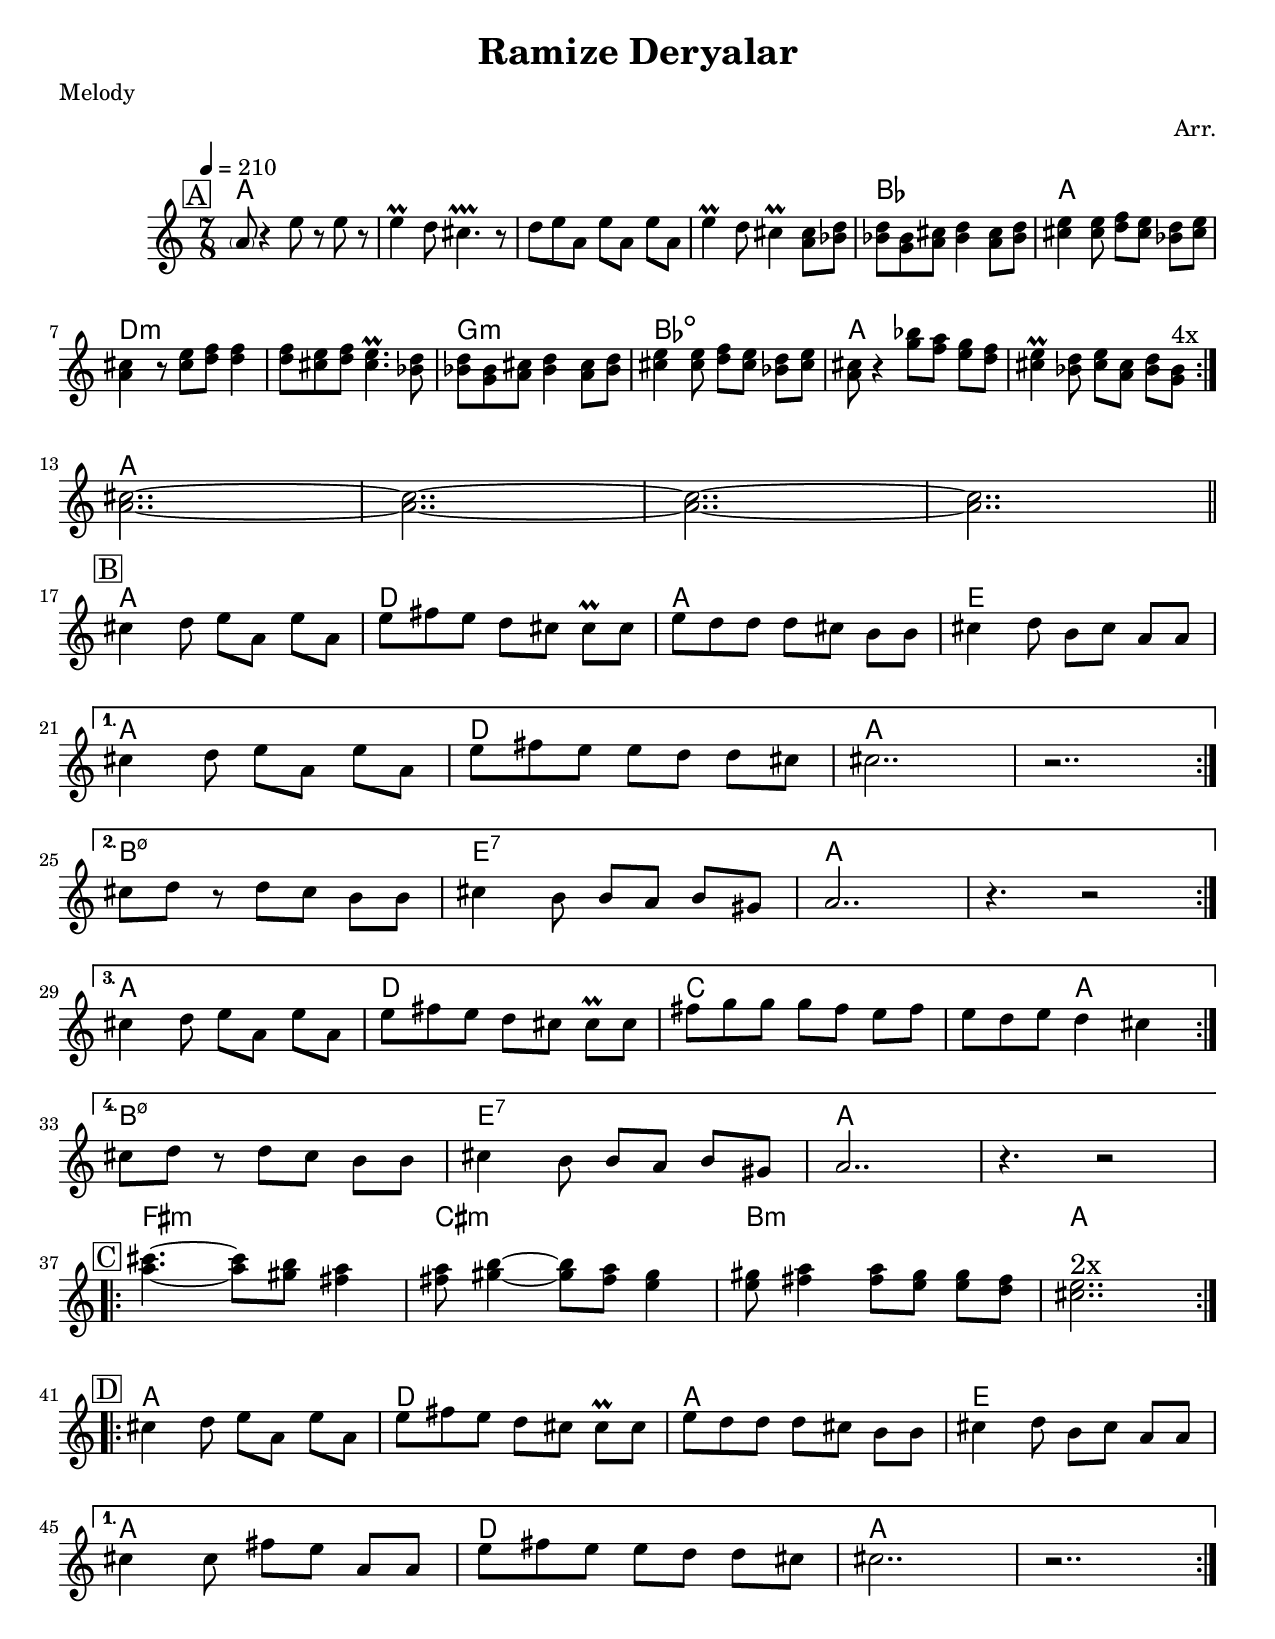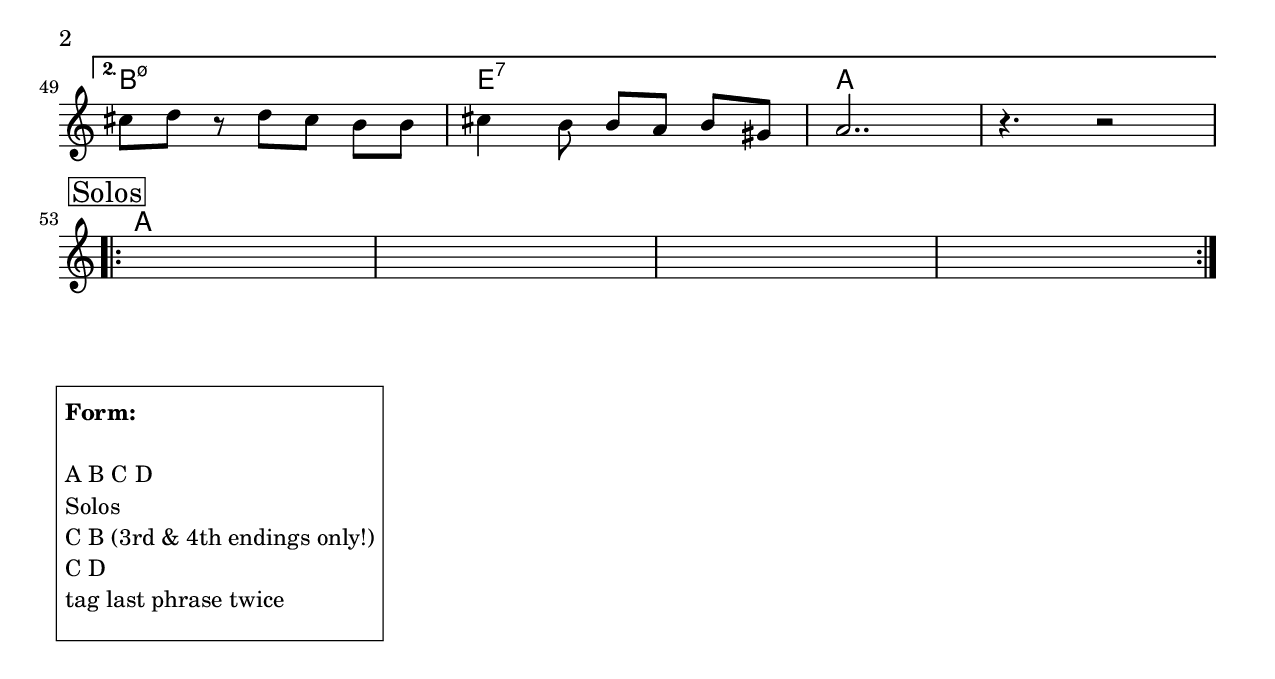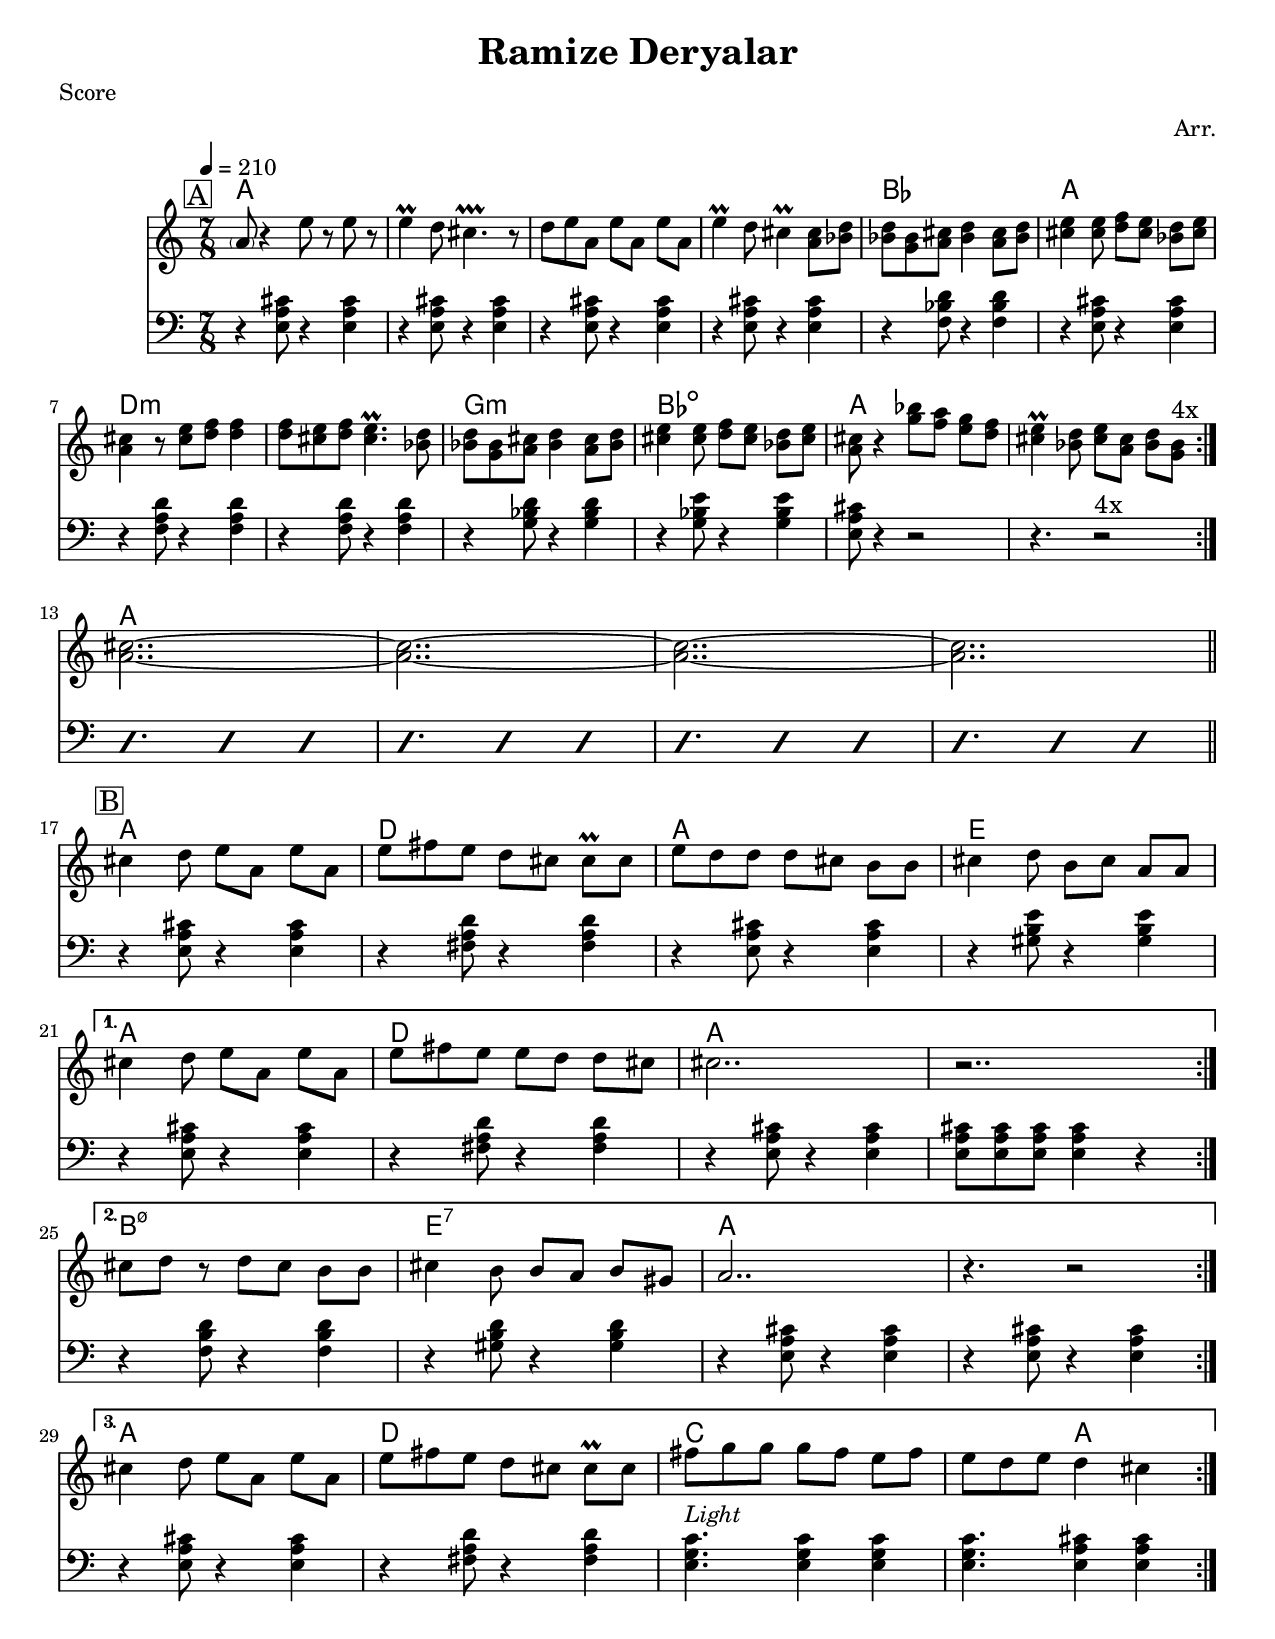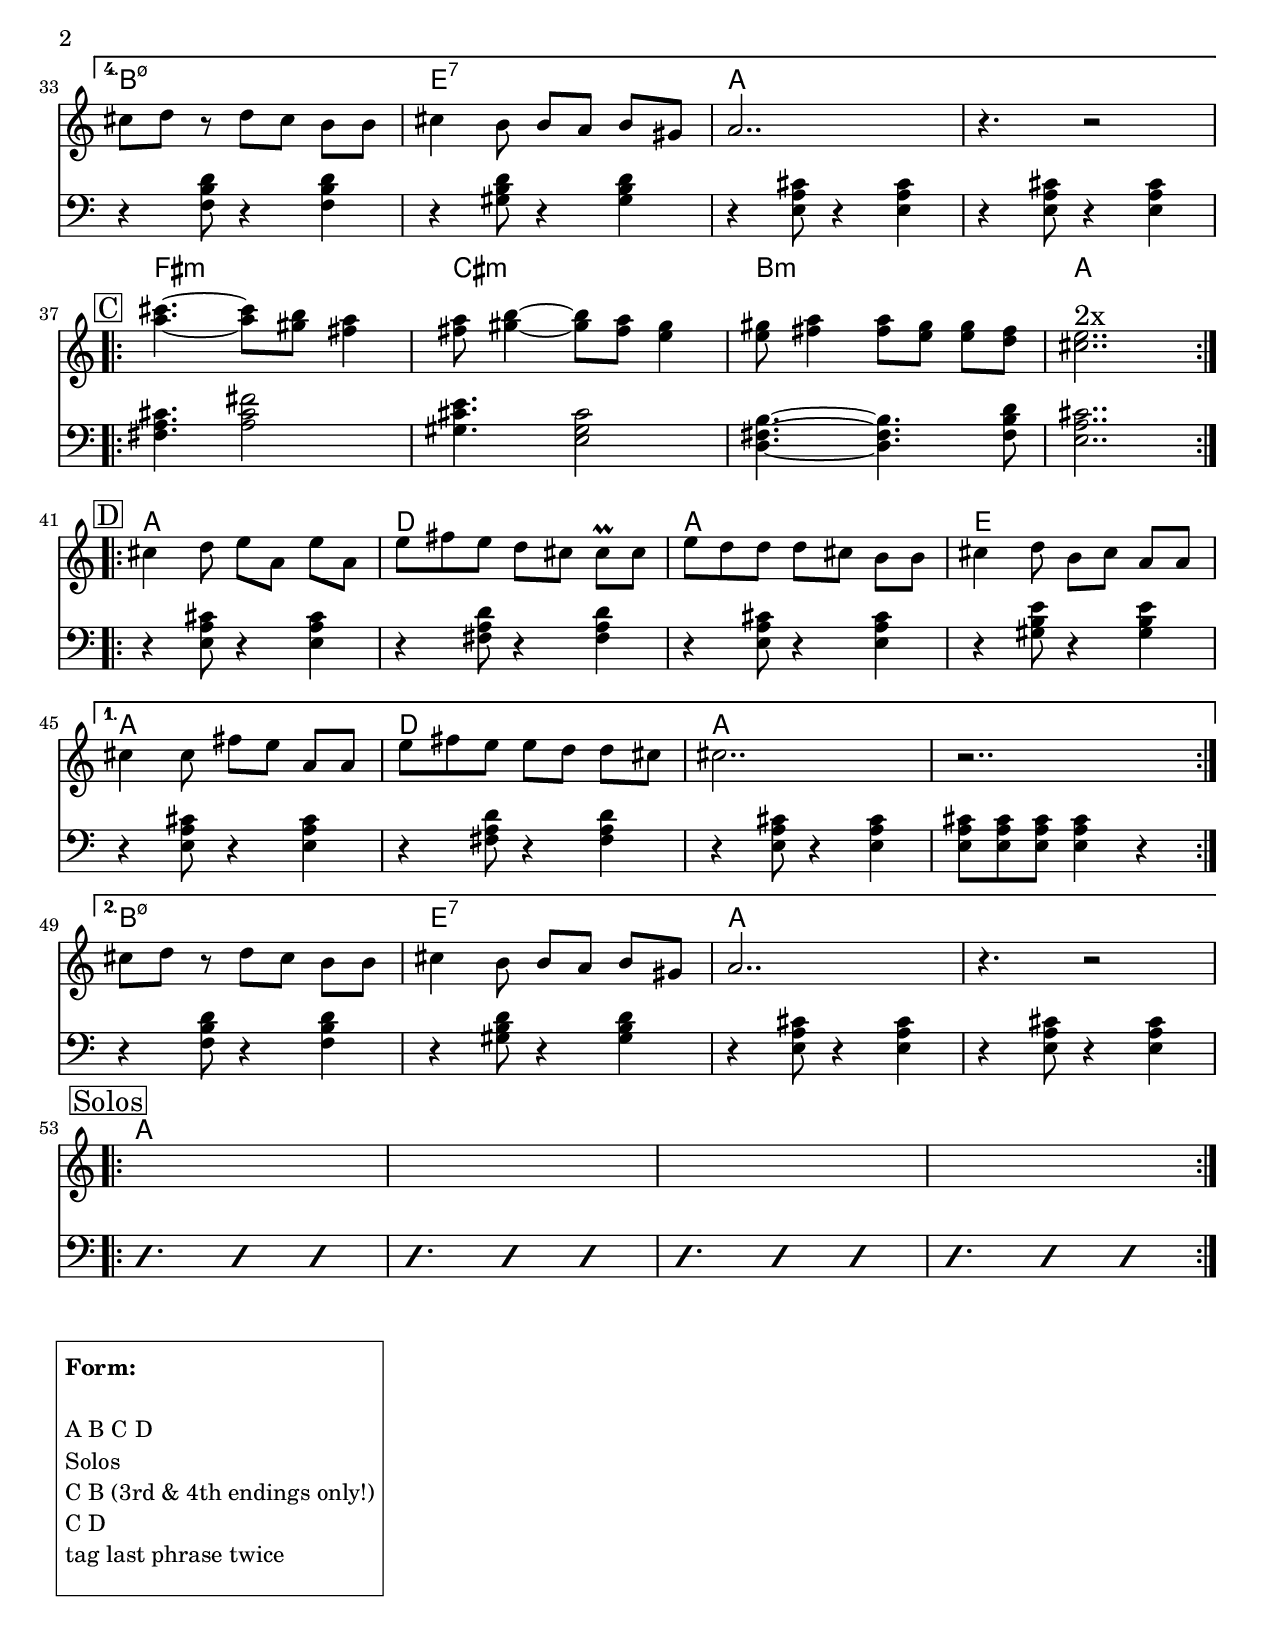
\version "2.24.1"

\header {
	title = "Ramize Deryalar"
	composer = ""
	arranger = "Arr."
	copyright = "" %date of latest edits
}
\paper {
  #(set-paper-size "letter")
  }


slash = {
	\override NoteHead.style = #'slash
	\override Stem.transparent = ##t
}

noslash = {
	\revert NoteHead.style
	\revert Stem.transparent
}

the_form = %Form
	\markup { \box \column {
	\line { " " }
	\line { \bold " Form: " }
	\line { " " }
	\line { " A B C D " }
	\line { " Solos " }
	\line { " C B (3rd & 4th endings only!) " }
	\line { " C D " }
	\line { " tag last phrase twice " }
	\line { " " }
	}}

test = { \relative c' { \tempo 4 = 80 
	\repeat volta 2 {
	}
}
}

%{ ornament conventions, a/o 10/2017
%	\prall		regular up ornament, metric
%	\lineprall	quick, nonmetric up ornament	(was \mordent)
%	\mordent		regular down ornament, nonmetric	(was \upbow)
%	\prallprall	consecutive up ornaments, metric
% \trill		trill
%	\turn		turn of some sort
%}

%{ split part:
%	<<
%		{ c8 d e f g f e d | c1 | }
%	\\
%		{ c,2 d8 e f g | c4 g e c | }
%	>>
%}

%{ modified volta spanners:
%	\repeat volta 4 {
%		c4 c c c | d4 d d d | e4 e e e |
%	}
%	\set Score.repeatCommands = #'((volta "1,3"))                   % gives custom volta spanner
%	    { f4 f g g  | }
%	\set Score.repeatCommands = #'((volta #f) (volta "2,4") end-repeat) % ends the 1st spanner, gives custom volta spanner and a repeat back
%			{ f8 f f f g a b c | }
%	\set Score.repeatCommands = #'((volta #f))                      % ends 2nd spanner
%}

melody = { \relative c'' { 
	\tempo 4 = 210
	\overrideTimeSignatureSettings
	7/8               % timeSignatureFraction
	1/16               % baseMomentFraction
	#'(6 4 4)           % beatStructure
	#'()		% beamExceptions
	\time 7/8

	\mark \markup { \box "A" }
	\repeat volta 4 {
		\parenthesize a8 r4 e'8 r e r | e4\prall d8 cis4.\prallprall r8 |

		d8 e a, e' a, e' a, | e'4\prall d8 cis4\prall <a cis>8 <bes d> |
		<bes d>8 <g bes> <a cis> <bes d>4 <a cis>8 <bes d> | <cis e>4 <cis e>8 <d f> <cis e> <bes d> <cis e> |
\break
		<a cis>4 r8 <cis e> <d f> <d f>4 | <d f>8 <cis e> <d f> <cis e>4.\prall <bes d>8 |
		<bes d>8 <g bes> <a cis> <bes d>4 <a cis>8 <bes d> | <cis e>4 <cis e>8 <d f> <cis e> <bes d> <cis e> |	
		<a cis>8 r4 <g' bes>8 <f a> <e g> <d f> | <cis e>4\prall <bes d>8 <cis e> <a cis> <bes d> <g bes>^\markup {\large "4x"} |
\break
		}	

		<a cis>2..~ | <a cis>2..~ | <a cis>2..~ | <a cis>2.. | \bar "||"
		
\break
	\mark \markup { \box "B" }
	\repeat volta 4 {
		cis4 d8 e a, e' a, | e' fis e d cis cis\prall cis |
		e d d d cis b b | cis4 d8 b cis a a | \break
		}
		\alternative {
			{ cis4 d8 e a, e' a, | e' fis e e d d cis | cis2.. | r2.. | \break }
			{ cis8 d r d cis b b | cis4 b8 b a b gis | a2.. | r4. r2 | \break }
			{ cis4 d8 e a, e' a, | e' fis e d cis cis\prall cis | fis8 g g g fis e fis | e d e d4 cis | \break }
			{ cis8 d r d cis b b | cis4 b8 b a b gis | a2.. | r4. r2 | \break }
		}

	\mark \markup { \box "C" }
	\repeat volta 2 {
		<a' cis>4.~ <a cis>8 <gis b> <fis a>4 | <fis a>8 <gis b>4~ <gis b>8 <fis a> <e gis>4 |
		<e gis>8 <fis a>4 <fis a>8 <e gis> <e gis> <d fis> | <cis e>2..^\markup { \huge "2x"} | \break
		}

	\mark \markup { \box "D" }
	\repeat volta 2 {
		cis4 d8 e a, e' a, | e' fis e d cis cis\prall cis |
		e d d d cis b b | cis4 d8 b cis a a | \break
		}
		\alternative {
			{ cis4 cis8 fis e a, a | e' fis e e d d cis | cis2.. | r2.. | \break }
			{ cis8 d r d cis b b | cis4 b8 b a b gis | a2.. | r4. r2 | \break }
		}
	
	\mark \markup { \box "Solos" }
	\repeat volta 2 {
		s2.. | s | s | s | 
	}
}}

midbrass = { \relative c { 
	\overrideTimeSignatureSettings
	7/8               % timeSignatureFraction
	1/16               % baseMomentFraction
	#'(6 4 4)           % beatStructure
	#'()		% beamExceptions
	\time 7/8

	\mark \markup { \box "A" }
	\repeat volta 4 {
		r4 <e a cis>8 r4 <e a cis> | r4 <e a cis>8 r4 <e a cis>4 |
		r4 <e a cis>8 r4 <e a cis> | r4 <e a cis>8 r4 <e a cis>4 |
		r4 <f bes d>8 r4 <f bes d> | r4 <e a cis>8 r4 <e a cis>4 | \break
		r4 <f a d>8 r4 <f a d> | r4 <f a d>8 r4 <f a d>4 |
		r4 <g bes d>8 r4 <g bes d> | r4 <g bes e>8 r4 <g bes e>4 |
		<e a cis>8 r4 r2 | r4. r2^\markup {\large "4x"} | \break 
	}

		\slash { d4. d4 d | d4. d4 d | d4. d4 d | d4. d4 d | } \bar "||"
\break
	\mark \markup { \box "B" }
	\repeat volta 4 {
		\noslash { r4 <e a cis>8 r4 <e a cis> | r <fis a d>8 r4 <fis a d> | r <e a cis>8 r4 <e a cis> | r <gis b e>8 r4 <gis b e> | } \break
		}
		\alternative {
			{ r4 <e a cis>8 r4 <e a cis> | r <fis a d>8 r4 <fis a d> | r <e a cis>8 r4 <e a cis> | <e a cis>8 <e a cis> <e a cis> <e a cis>4 r | \break }
			{ r4 <f b d>8 r4 <f b d> | r4 <gis b d>8 r4 <gis b d> | r <e a cis>8 r4 <e a cis> | r <e a cis>8 r4 <e a cis> | \break }
			{ r4 <e a cis>8 r4 <e a cis> | r <fis a d>8 r4 <fis a d> | <e g c>4.^\markup {\italic "Light"} <e g c>4 <e g c> |  <e g c>4. <e a cis>4 <e a cis> | \break } 
			{ r4 <f b d>8 r4 <f b d> | r4 <gis b d>8 r4 <gis b d> | r <e a cis>8 r4 <e a cis> | r <e a cis>8 r4 <e a cis> | \break }
		}

	\mark \markup { \box "C" }
	\repeat volta 2 {
		\noslash { <fis a cis>4. <a cis fis>2 | <gis cis e>4. <e gis cis>2 | <d fis b>4.~ <d fis b>4. <fis b d>8 | <e a cis>2.. | }
		} \break

	\mark \markup { \box "D" }
	\repeat volta 2 {
		\noslash { r4 <e a cis>8 r4 <e a cis> | r <fis a d>8 r4 <fis a d> | r <e a cis>8 r4 <e a cis> | r <gis b e>8 r4 <gis b e> | } \break
	}
		\alternative {
			{ r4 <e a cis>8 r4 <e a cis> | r <fis a d>8 r4 <fis a d> | r <e a cis>8 r4 <e a cis> | <e a cis>8 <e a cis> <e a cis> <e a cis>4 r | \break }
			{ r4 <f b d>8 r4 <f b d> | r4 <gis b d>8 r4 <gis b d> | r <e a cis>8 r4 <e a cis> | r <e a cis>8 r4 <e a cis> | \break }
		}

	\mark \markup { \box "Solos" }
	\repeat volta 2 {
		\slash { d4. d4 d | d4. d4 d | d4. d4 d | d4. d4 d | }
	}
}}


changes = { \chordmode {

% A
a2.. | a | a | a |
bes2.. | a | d:min | d:min |
g2..:min | bes:dim | a | a |  

a2.. | a | a | a |

% B
a2.. | d | a | e | 
a2.. | d | a | a | 
b2..:m7.5- | e:7 | a | a |
a2.. | d | c | c4. a2 |
b2..:m7.5- | e:7 | a | a |

% C
fis2..:min | cis:min | b:min | a |

% D
a2.. | d | a | e | 
a2.. | d | a | a | 
b2..:m7.5- | e:7 | a | a |

% Solos
a2.. | a | a | a | 
}}


\book {
	\bookOutputSuffix "melody"
    \header { poet = "Melody" }
	\score {
	  <<
	    \new ChordNames {
		\set chordChanges = ##t
		\changes
	    }
	    \new Staff { \clef treble
		\melody
	    }
	  >>
	}
	\the_form
}
\book {
	\bookOutputSuffix "score"
    \header { poet = "Score" }
	\score {
	  <<
	    \new ChordNames {
		\set chordChanges = ##t
		\changes
	    }
	    \new Staff { \clef treble
		\melody
	    }
	    \new Staff { \clef bass
		\midbrass
	    }
	  >>
	}
	\the_form
}
%{
\book {
	\bookOutputSuffix "midbrass"
    \header { poet = "Midbrass" }
	\score {
	  <<
	    \new ChordNames {
		\set chordChanges = ##t
		\changes
	    }
	    \new Staff { \clef bass
		\midbrass
	    }
	  >>
	}
	\the_form
}

\book {
	\score {
	  <<
		\new Staff {
		  \set Staff.midiInstrument = #"trumpet" \unfoldRepeats
			\melody
		}
		\new Staff {
		  \set Staff.midiInstrument = #"trumpet" \unfoldRepeats
			\midbrass
		}
	  >>
		\midi { }
	}
}
\book {
	\score {
	  <<
		\new Staff {
		  \set Staff.midiInstrument = #"trumpet" \unfoldRepeats
			\test
		}
	  >>
		\midi { }
	}
}
%}
